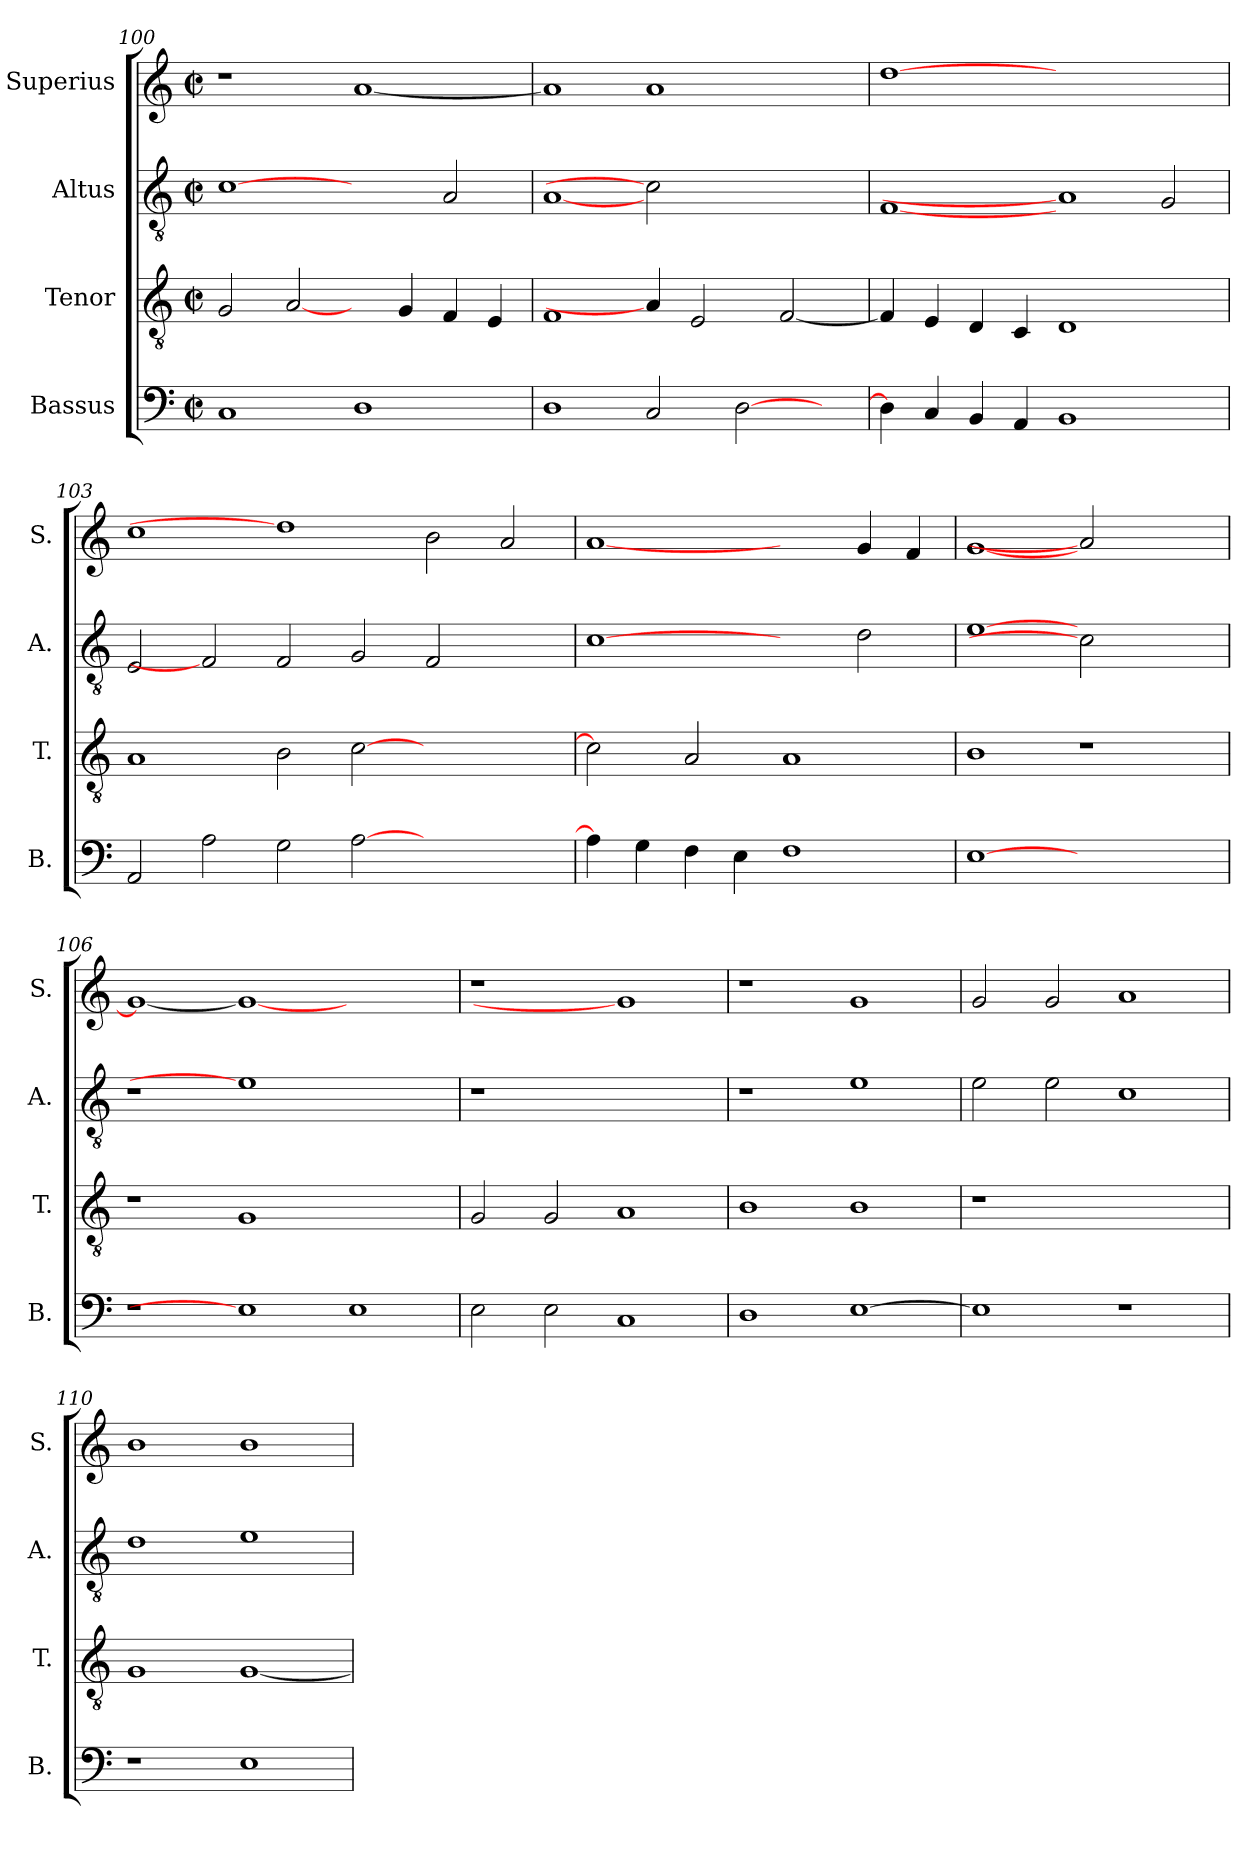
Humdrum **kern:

**kern	**kern	**kern	**kern
*part4	*part3	*part2	*part1
*staff4	*staff3	*staff2	*staff1
*I"Bassus	*I"Tenor	*I"Altus	*I"Superius
*I'B.	*I'T.	*I'A.	*I'S.
*clefF4	*clefGv2	*clefGv2	*clefG2
*	*ITrd7c12	*ITrd7c12	*
*k[]	*k[]	*k[]	*k[]
*C:	*C:	*C:	*C:
*M2/2	*M2/2	*M2/2	*M2/2
*met(c|)	*met(c|)	*met(c|)	*met(c|)
=100	=100	=100	=100
1Ci	2GGi/	[1Ci	1r
.	[2AAi/	.	.
1Di	4ryy	2ryy	[<1ai
.	4GGi/	.	.
.	4FFi/	2AAi/	.
.	4EEi/	.	.
!!LO:PB:g=z
=101	=101	=101	=101
1Di	1FFi	[1AAi	1ai]
2Ci/	4AAi/]	2Ci]	1ai
.	2EEi/	.	.
[>2Di\	.	2.ryy	.
.	[<2FFi/	.	.
4ryy	.	.	4ryy
=102	=102	=102	=102
4Di\]	4FFi/]	[1FFi	[1ddi
4Ci/	4EEi/	.	.
4BBi/	4DDi/	.	.
4AAi/	4CCi/	.	.
1BBi	1DDi	1AAi]	1.ryy
2ryy	2ryy	2GGi/	.
=103	=103	=103	=103
2AAi/	1AAi	2EEi/	1cci
2Ai\	.	2FFi]	.
2Gi\	2BBi\	2FFi/	1ddi]
[>2Ai\	[>2Ci\	2GGi/	.
1ryy	1ryy	2FFi/	2bi\
.	.	2ryy	2ai/
=104	=104	=104	=104
4Ai\]	2Ci\]	[1Ci	[1ai
4Gi\	.	.	.
4Fi\	2AAi/	.	.
4Ei\	.	.	.
1Fi	1AAi	2ryy	2ryy
.	.	2Di\	4gi/
.	.	.	4fi/
=105	=105	=105	=105
[1Ei	1BBi	[1Ei	[<1gi
1ryy	1r	2Ci]	2ai]
.	.	2ryy	2ryy
!!LO:LB:g=z
=106	=106	=106	=106
!	!	!LO:N:vis=1	!
1r	1r	1r	1gi_<
1Ei]	1GGi	1Ei]	1gi_
1Ei	1ryy	1ryy	1ryy
=107	=107	=107	=107
!	!	!LO:N:vis=1	!LO:N:vis=1
2Ei\	2GGi/	1r	1r
2Ei\	2GGi/	.	.
1Ci	1AAi	1ryy	1gi]
=108	=108	=108	=108
1Di	1BBi	1r	1r
[>1Ei	1BBi	1Ei	1gi
=109	=109	=109	=109
!	!LO:N:vis=1	!	!
1Ei]	1r	2Ei\	2gi/
.	.	2Ei\	2gi/
1r	1ryy	1Ci	1ai
=110	=110	=110	=110
1r	1GGi	1Di	1bi
1Ei	[<1GGi	1Ei	1bi
=	=	=	=
*-	*-	*-	*-
